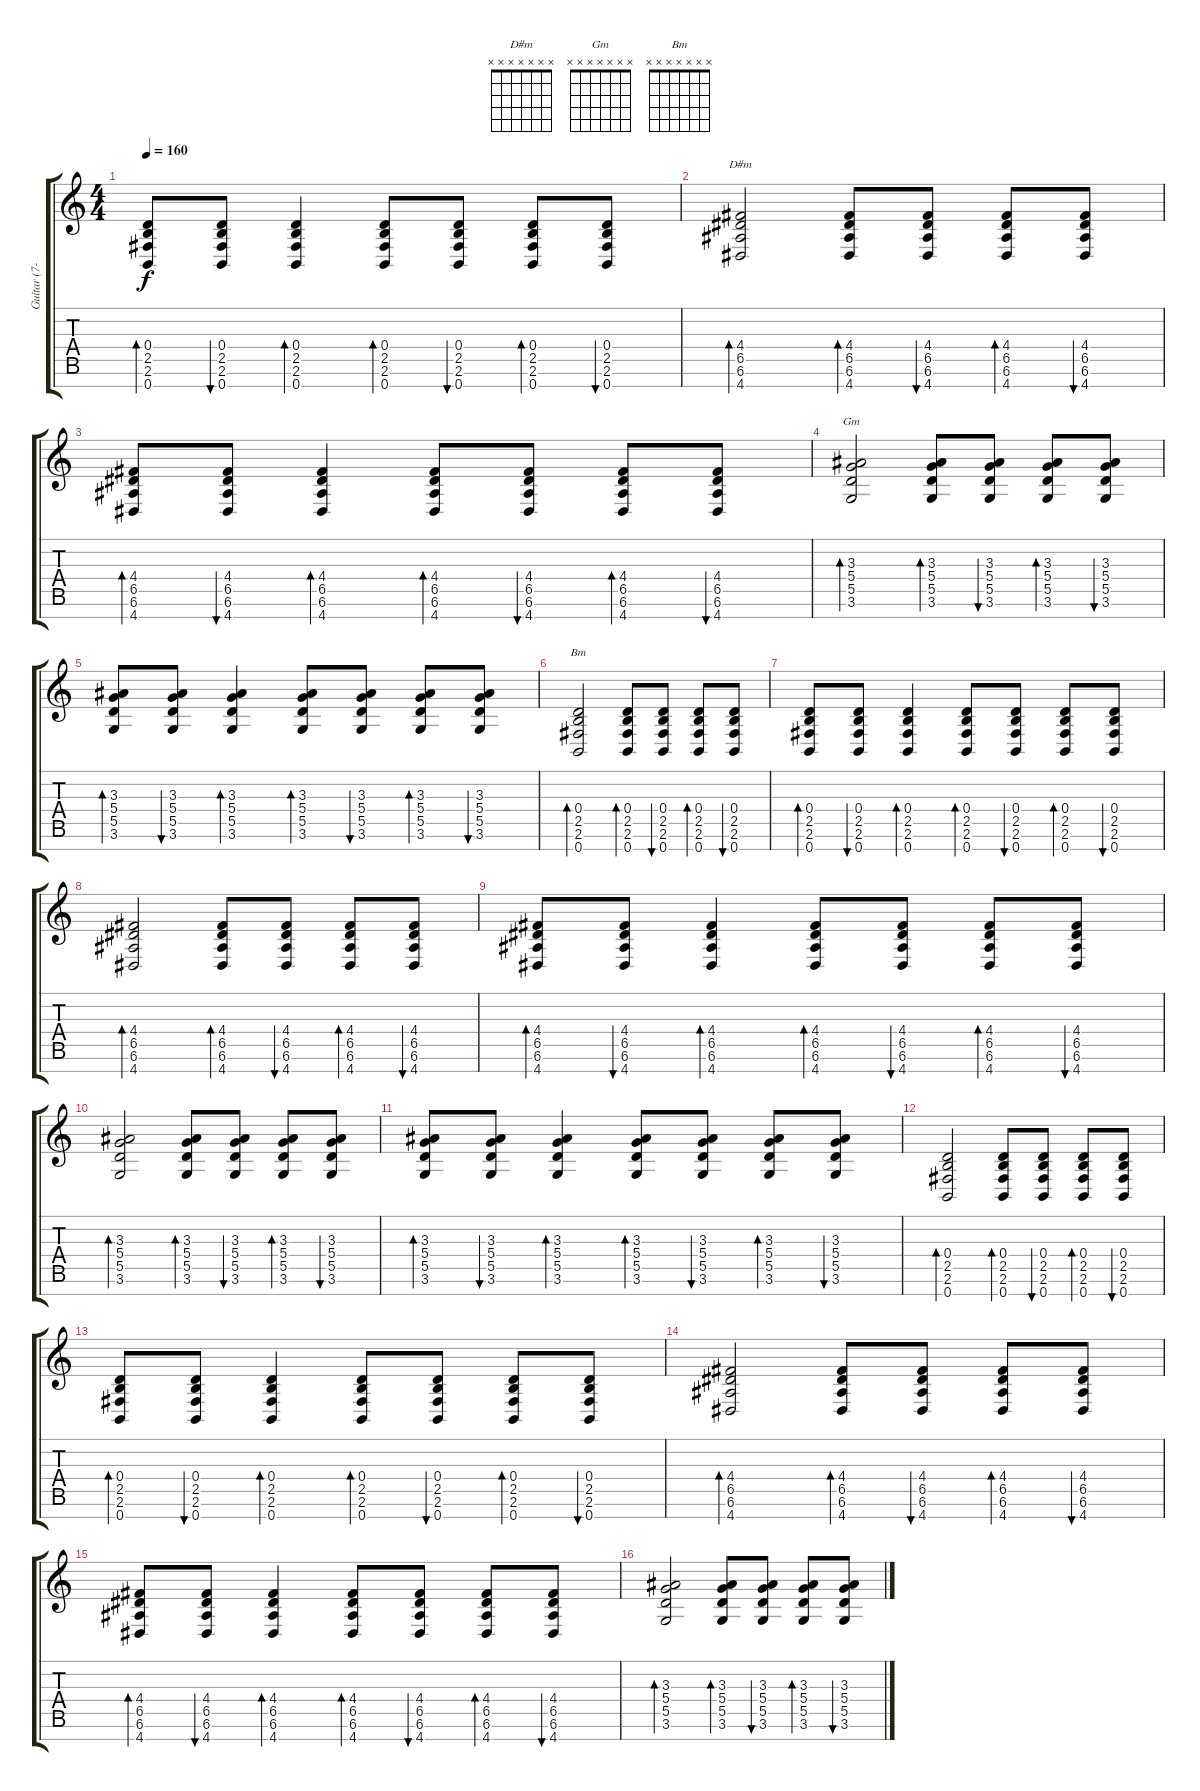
\track ("Guitar (7-String Distorted)" "Guitar (7-") {instrument distortionguitar}
\staff {score tabs}
\tuning (E4 B3 G3 D3 A2 E2 B1) {hide}
\chord ("D#m" x x x x x x x)
\chord ("Gm" x x x x x x x)
\chord ("Bm" x x x x x x x)
\ts (4 4)
\tempo 160
\clef g2
\ks c
(0.4 2.5 2.6 0.7).8{bd 60 dy f} (0.4 2.5 2.6 0.7).8{bu 60} (0.4 2.5 2.6 0.7).4{bd 60} (0.4 2.5 2.6 0.7).8{bd 60} (0.4 2.5 2.6 0.7).8{bu 60} (0.4 2.5 2.6 0.7).8{bd 60} (0.4 2.5 2.6 0.7).8{bu 60} |
(4.4 6.5 6.6 4.7).2{bd 60 ch "D#m"} (4.4 6.5 6.6 4.7).8{bd 60} (4.4 6.5 6.6 4.7).8{bu 60} (4.4 6.5 6.6 4.7).8{bd 60} (4.4 6.5 6.6 4.7).8{bu 60} |
(4.4 6.5 6.6 4.7).8{bd 60} (4.4 6.5 6.6 4.7).8{bu 60} (4.4 6.5 6.6 4.7).4{bd 60} (4.4 6.5 6.6 4.7).8{bd 60} (4.4 6.5 6.6 4.7).8{bu 60} (4.4 6.5 6.6 4.7).8{bd 60} (4.4 6.5 6.6 4.7).8{bu 60} |
(3.3 5.4 5.5 3.6).2{bd 60 ch "Gm"} (3.3 5.4 5.5 3.6).8{bd 60} (3.3 5.4 5.5 3.6).8{bu 60} (3.3 5.4 5.5 3.6).8{bd 60} (3.3 5.4 5.5 3.6).8{bu 60} |
(3.3 5.4 5.5 3.6).8{bd 60} (3.3 5.4 5.5 3.6).8{bu 60} (3.3 5.4 5.5 3.6).4{bd 60} (3.3 5.4 5.5 3.6).8{bd 60} (3.3 5.4 5.5 3.6).8{bu 60} (3.3 5.4 5.5 3.6).8{bd 60} (3.3 5.4 5.5 3.6).8{bu 60} |
(0.4 2.5 2.6 0.7).2{bd 60 ch "Bm"} (0.4 2.5 2.6 0.7).8{bd 60} (0.4 2.5 2.6 0.7).8{bu 60} (0.4 2.5 2.6 0.7).8{bd 60} (0.4 2.5 2.6 0.7).8{bu 60} |
(0.4 2.5 2.6 0.7).8{bd 60} (0.4 2.5 2.6 0.7).8{bu 60} (0.4 2.5 2.6 0.7).4{bd 60} (0.4 2.5 2.6 0.7).8{bd 60} (0.4 2.5 2.6 0.7).8{bu 60} (0.4 2.5 2.6 0.7).8{bd 60} (0.4 2.5 2.6 0.7).8{bu 60} |
(4.4 6.5 6.6 4.7).2{bd 60} (4.4 6.5 6.6 4.7).8{bd 60} (4.4 6.5 6.6 4.7).8{bu 60} (4.4 6.5 6.6 4.7).8{bd 60} (4.4 6.5 6.6 4.7).8{bu 60} |
(4.4 6.5 6.6 4.7).8{bd 60} (4.4 6.5 6.6 4.7).8{bu 60} (4.4 6.5 6.6 4.7).4{bd 60} (4.4 6.5 6.6 4.7).8{bd 60} (4.4 6.5 6.6 4.7).8{bu 60} (4.4 6.5 6.6 4.7).8{bd 60} (4.4 6.5 6.6 4.7).8{bu 60} |
(3.3 5.4 5.5 3.6).2{bd 60} (3.3 5.4 5.5 3.6).8{bd 60} (3.3 5.4 5.5 3.6).8{bu 60} (3.3 5.4 5.5 3.6).8{bd 60} (3.3 5.4 5.5 3.6).8{bu 60} |
(3.3 5.4 5.5 3.6).8{bd 60} (3.3 5.4 5.5 3.6).8{bu 60} (3.3 5.4 5.5 3.6).4{bd 60} (3.3 5.4 5.5 3.6).8{bd 60} (3.3 5.4 5.5 3.6).8{bu 60} (3.3 5.4 5.5 3.6).8{bd 60} (3.3 5.4 5.5 3.6).8{bu 60} |
(0.4 2.5 2.6 0.7).2{bd 60} (0.4 2.5 2.6 0.7).8{bd 60} (0.4 2.5 2.6 0.7).8{bu 60} (0.4 2.5 2.6 0.7).8{bd 60} (0.4 2.5 2.6 0.7).8{bu 60} |
(0.4 2.5 2.6 0.7).8{bd 60} (0.4 2.5 2.6 0.7).8{bu 60} (0.4 2.5 2.6 0.7).4{bd 60} (0.4 2.5 2.6 0.7).8{bd 60} (0.4 2.5 2.6 0.7).8{bu 60} (0.4 2.5 2.6 0.7).8{bd 60} (0.4 2.5 2.6 0.7).8{bu 60} |
(4.4 6.5 6.6 4.7).2{bd 60} (4.4 6.5 6.6 4.7).8{bd 60} (4.4 6.5 6.6 4.7).8{bu 60} (4.4 6.5 6.6 4.7).8{bd 60} (4.4 6.5 6.6 4.7).8{bu 60} |
(4.4 6.5 6.6 4.7).8{bd 60} (4.4 6.5 6.6 4.7).8{bu 60} (4.4 6.5 6.6 4.7).4{bd 60} (4.4 6.5 6.6 4.7).8{bd 60} (4.4 6.5 6.6 4.7).8{bu 60} (4.4 6.5 6.6 4.7).8{bd 60} (4.4 6.5 6.6 4.7).8{bu 60} |
(3.3 5.4 5.5 3.6).2{bd 60} (3.3 5.4 5.5 3.6).8{bd 60} (3.3 5.4 5.5 3.6).8{bu 60} (3.3 5.4 5.5 3.6).8{bd 60} (3.3 5.4 5.5 3.6).8{bu 60}
